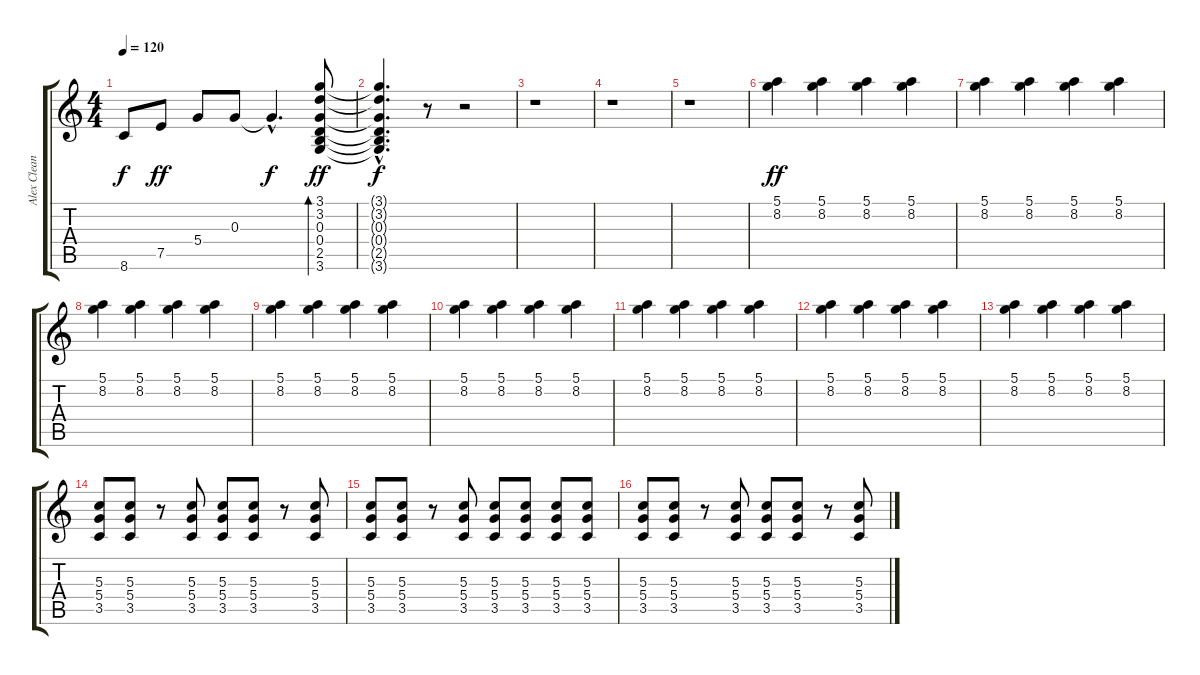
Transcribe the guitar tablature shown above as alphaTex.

\track ("Alex Clean" "Alex Clean") {instrument electricguitarclean}
\staff {score tabs}
\tuning (E4 B3 G3 D3 A2 E2) {hide}
\ts (4 4)
\tempo 120
\clef g2
\ks c
8.6{t}.8{dy f} 7.5.8{dy ff} 5.4.8 0.3.8 0.3{hac t}.4{d dy f} (3.1 3.2 0.3 0.4 2.5 3.6).8{bd 480 dy ff} |
(3.1{hac t} 3.2{hac t} 0.3{hac t} 0.4{hac t} 2.5{hac t} 3.6{hac t}).4{d dy f} r.8 r.2 |
r.1 |
r.1 |
r.1 |
(5.1 8.2).4{dy ff volume 13 instrument acousticguitarsteel} (5.1 8.2).4 (5.1 8.2).4 (5.1 8.2).4 |
(5.1 8.2).4{volume 13 instrument acousticguitarsteel} (5.1 8.2).4 (5.1 8.2).4 (5.1 8.2).4 |
(5.1 8.2).4{volume 13 instrument acousticguitarsteel} (5.1 8.2).4 (5.1 8.2).4 (5.1 8.2).4 |
(5.1 8.2).4{volume 13 instrument acousticguitarsteel} (5.1 8.2).4 (5.1 8.2).4 (5.1 8.2).4 |
(5.1 8.2).4{volume 13 instrument acousticguitarsteel} (5.1 8.2).4 (5.1 8.2).4 (5.1 8.2).4 |
(5.1 8.2).4{volume 13 instrument acousticguitarsteel} (5.1 8.2).4 (5.1 8.2).4 (5.1 8.2).4 |
(5.1 8.2).4{volume 13 instrument acousticguitarsteel} (5.1 8.2).4 (5.1 8.2).4 (5.1 8.2).4 |
(5.1 8.2).4{volume 13 instrument acousticguitarsteel} (5.1 8.2).4 (5.1 8.2).4 (5.1 8.2).4 |
(5.3 5.4 3.5).8{volume 15 instrument electricguitarclean} (5.3 5.4 3.5).8 r.8 (5.3 5.4 3.5).8 (5.3 5.4 3.5).8 (5.3 5.4 3.5).8 r.8 (5.3 5.4 3.5).8 |
(5.3 5.4 3.5).8 (5.3 5.4 3.5).8 r.8 (5.3 5.4 3.5).8 (5.3 5.4 3.5).8 (5.3 5.4 3.5).8 (5.3 5.4 3.5).8 (5.3 5.4 3.5).8 |
(5.3 5.4 3.5).8 (5.3 5.4 3.5).8 r.8 (5.3 5.4 3.5).8 (5.3 5.4 3.5).8 (5.3 5.4 3.5).8 r.8 (5.3 5.4 3.5).8
